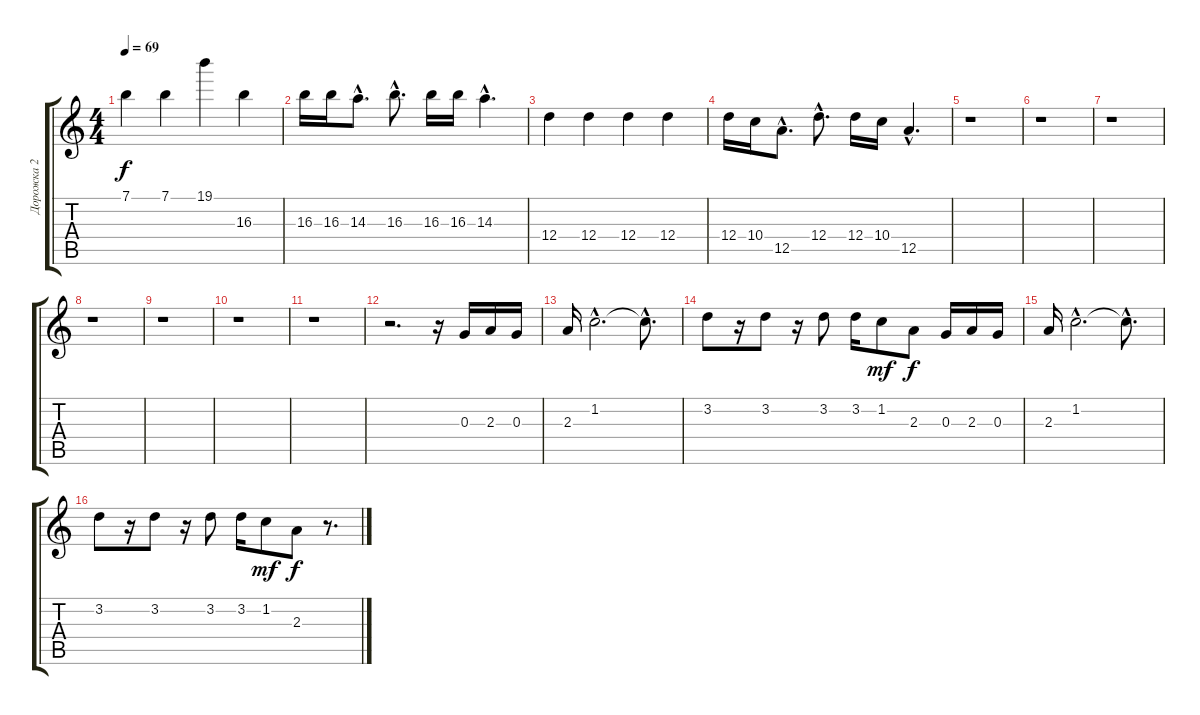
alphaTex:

\track ("Дорожка 2" "Дорожка 2") {instrument distortionguitar}
\staff {score tabs}
\tuning (E4 B3 G3 D3 A2 E2) {hide}
\ts (4 4)
\tempo 69
\clef g2
\ks c
7.1.4{dy f} 7.1.4 19.1.4 16.3.4 |
16.3.16 16.3.16 14.3{hac}.8{d} 16.3{hac}.8{d} 16.3.16 16.3.16 14.3{hac}.4{d} |
12.4.4 12.4.4 12.4.4 12.4.4 |
12.4.16 10.4.16 12.5{hac}.8{d} 12.4{hac}.8{d} 12.4.16 10.4.16 12.5{hac}.4{d} |
r.1 |
r.1 |
r.1 |
r.1 |
r.1 |
r.1 |
r.1 |
r.2{d} r.16 0.3.16 2.3.16 0.3.16 |
2.3.16 1.2{hac}.2{d} 1.2{hac t}.8{d} |
3.2.8 r.16 3.2.8 r.16 3.2.8 3.2.16 1.2.8{dy mf} 2.3.8{dy f} 0.3.16 2.3.16 0.3.16 |
2.3.16 1.2{hac}.2{d} 1.2{hac t}.8{d} |
3.2.8 r.16 3.2.8 r.16 3.2.8 3.2.16 1.2.8{dy mf} 2.3.8{dy f} r.8{d}
